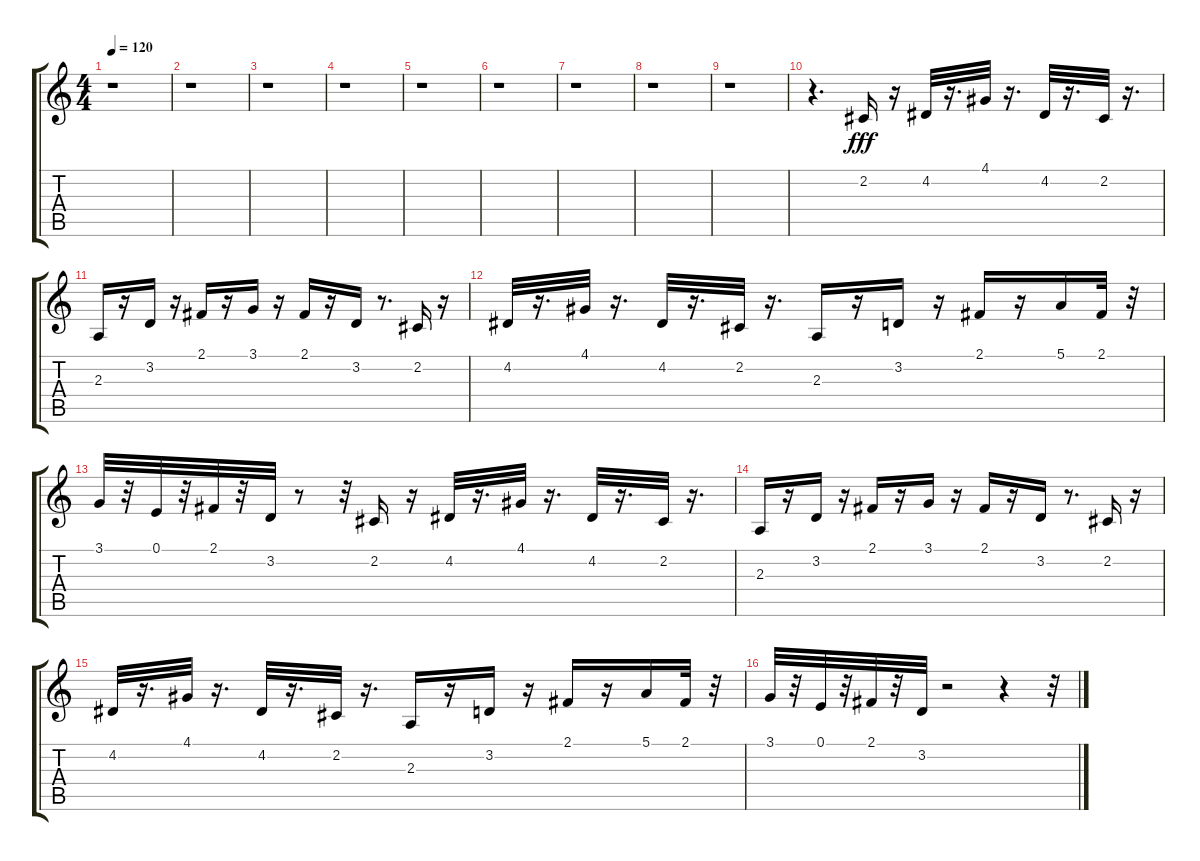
\track "" {instrument timpani}
\staff {score tabs}
\tuning (E4 B3 G3 D3 A2 E2) {hide}
\ts (4 4)
\tempo 120
\clef g2
\ks c
r.1{dy fff} |
r.1 |
r.1 |
r.1 |
r.1 |
r.1 |
r.1 |
r.1 |
r.1 |
r.4{d} 2.2.16 r.16 4.2.32 r.16{d} 4.1.32 r.16{d} 4.2.32 r.16{d} 2.2.32 r.16{d} |
2.3.16 r.16 3.2.16 r.16 2.1.16 r.16 3.1.16 r.16 2.1.16 r.16 3.2.16 r.8{d} 2.2.16 r.16 |
4.2.32 r.16{d} 4.1.32 r.16{d} 4.2.32 r.16{d} 2.2.32 r.16{d} 2.3.16 r.16 3.2.16 r.16 2.1.16 r.16 5.1.16 2.1.32 r.32 |
3.1.32 r.32 0.1.32 r.32 2.1.32 r.32 3.2.32 r.8 r.32 2.2.16 r.16 4.2.32 r.16{d} 4.1.32 r.16{d} 4.2.32 r.16{d} 2.2.32 r.16{d} |
2.3.16 r.16 3.2.16 r.16 2.1.16 r.16 3.1.16 r.16 2.1.16 r.16 3.2.16 r.8{d} 2.2.16 r.16 |
4.2.32 r.16{d} 4.1.32 r.16{d} 4.2.32 r.16{d} 2.2.32 r.16{d} 2.3.16 r.16 3.2.16 r.16 2.1.16 r.16 5.1.16 2.1.32 r.32 |
3.1.32 r.32 0.1.32 r.32 2.1.32 r.32 3.2.32 r.2 r.4 r.32
